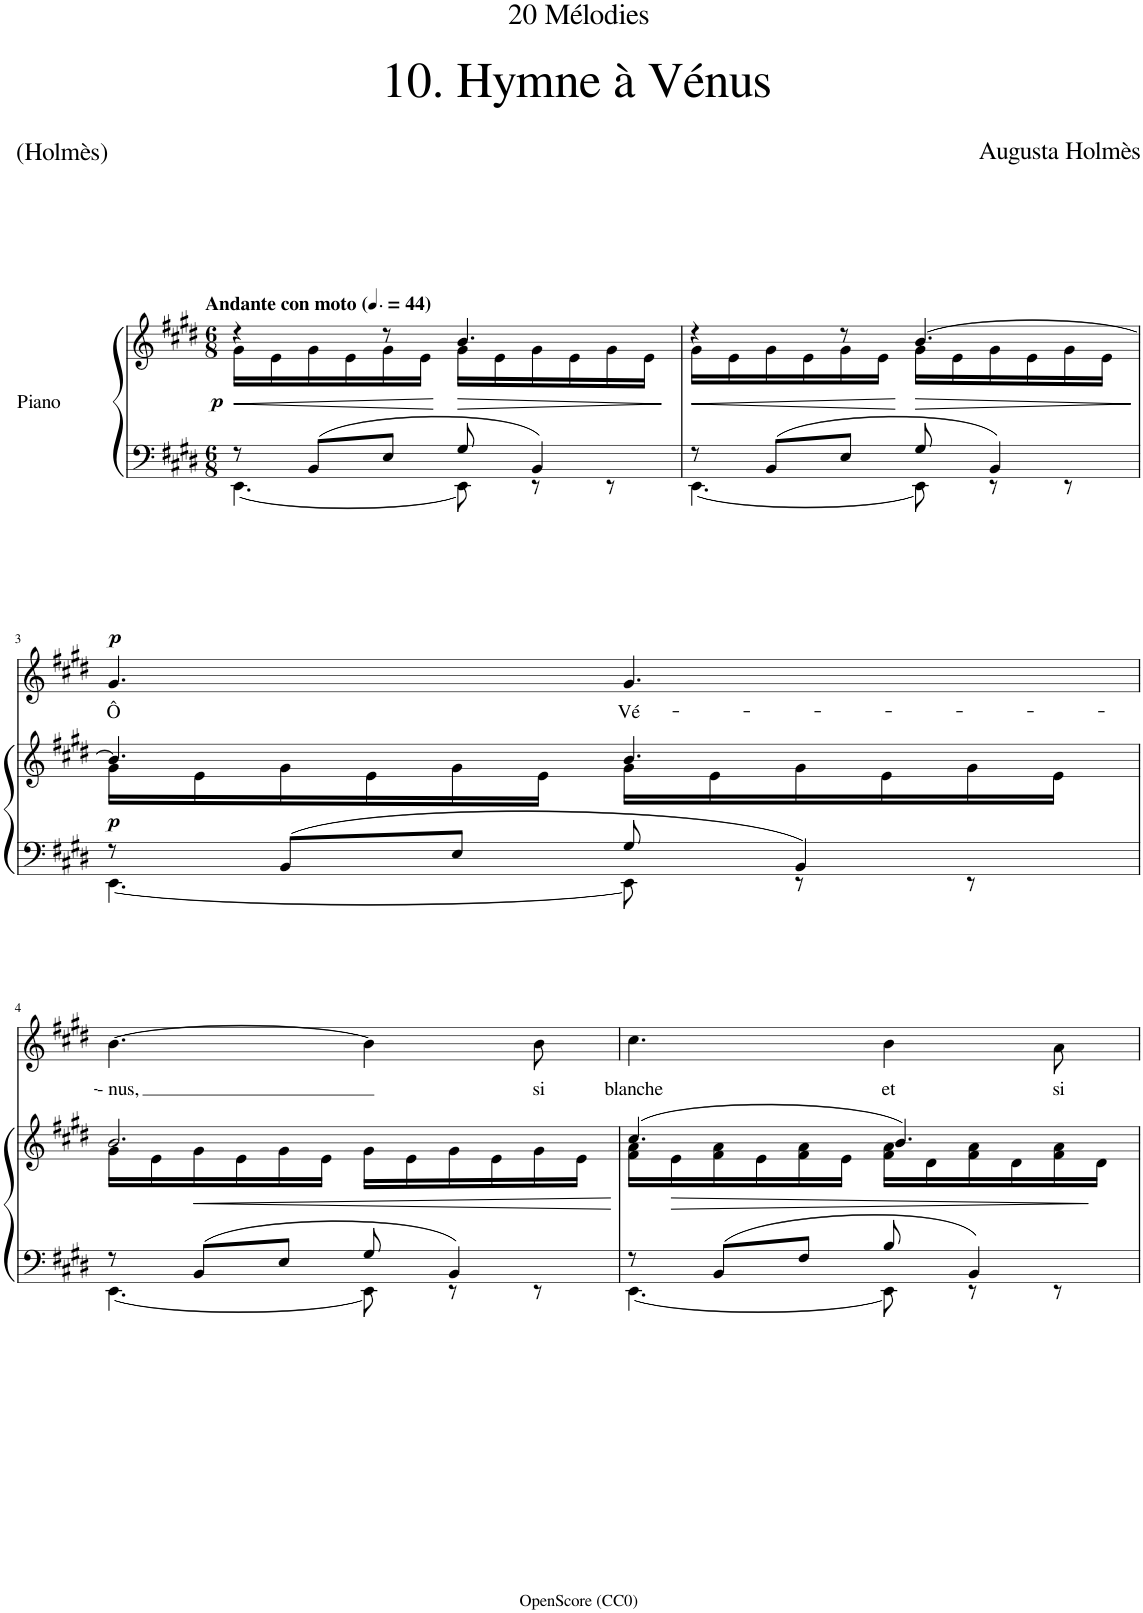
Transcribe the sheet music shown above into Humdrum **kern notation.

**kern	**kern	**dynam	**kern	**text	**dynam
*part2	*part2	*part2	*part1	*part1	*part1
*staff3	*staff2	*staff2/3	*staff1	*staff1	*staff1
*I"Piano	*	*	*I"Chant Voice	*	*
*I'Pno	*	*	*	*	*
*clefF4	*clefG2	*	*clefG2	*	*
*k[f#c#g#d#]	*k[f#c#g#d#]	*	*k[f#c#g#d#]	*	*
*M6/8	*M6/8	*	*M6/8	*	*
*MM66	*MM66	*	*MM66	*	*
=1	=1	=1	=1	=1	=1
*^	*	*	*	*	*
!	!	!	!	!LO:TX:a:B:t=Andante con moto	!	!
!	!	!	!LO:HP:b	!	!	!
*	*	*^	*	*	*	*
!	!	!	!	!LO:DY:n=1:b	!	!	!
8r	[4.EE\	4r	16g#\LL	< p	2.r	.	.
.	.	.	16e\	.	.	.	.
8BB/L	.	.	16g#\	.	.	.	.
.	.	.	16e\	.	.	.	.
8E/J	.	8r	16g#\	.	.	.	.
.	.	.	16e\JJ	.	.	.	.
!	!	!	!	!LO:HP:n=1:b	!	!	!
8G#/	8EE\]	4.b/	16g#\LL	[ >	.	.	.
.	.	.	16e\	.	.	.	.
4BB/	8r	.	16g#\	.	.	.	.
.	.	.	16e\	.	.	.	.
.	8r	.	16g#\	.	.	.	.
.	.	.	16e\JJ	.	.	.	.
*v	*v	*	*	*	*	*	*
*	*v	*v	*	*	*	*
.	.	]	.	.	.
=2	=2	=2	=2	=2	=2
*^	*	*	*	*	*
!	!	!	!LO:HP:b	!	!	!
*	*	*^	*	*	*	*
8r	[4.EE\	4r	16g#\LL	<	2.r	.	.
.	.	.	16e\	.	.	.	.
8BB/L	.	.	16g#\	.	.	.	.
.	.	.	16e\	.	.	.	.
8E/J	.	8r	16g#\	.	.	.	.
.	.	.	16e\JJ	.	.	.	.
!	!	!	!	!LO:HP:n=1:b	!	!	!
8G#/	8EE\]	[4.b/	16g#\LL	[ >	.	.	.
.	.	.	16e\	.	.	.	.
4BB/	8r	.	16g#\	.	.	.	.
.	.	.	16e\	.	.	.	.
.	8r	.	16g#\	.	.	.	.
.	.	.	16e\JJ	.	.	.	.
*v	*v	*	*	*	*	*	*
*	*v	*v	*	*	*	*
.	.	]	.	.	.
!!LO:LB:g=z
=3	=3	=3	=3	=3	=3
*^	*^	*	*	*	*
!	!	!	!	!LO:DY:b	!	!LO:LY:b	!LO:DY:a
8r	[4.EE\	4.b/]	16g#\LL	p	4.g#/	Ô	p
.	.	.	16e\	.	.	.	.
8BB/L	.	.	16g#\	.	.	.	.
.	.	.	16e\	.	.	.	.
8E/J	.	.	16g#\	.	.	.	.
.	.	.	16e\JJ	.	.	.	.
!	!	!	!	!	!	!LO:LY:b	!
8G#/	8EE\]	4.b/	16g#\LL	.	4.g#/	Vé-	.
.	.	.	16e\	.	.	.	.
4BB/	8r	.	16g#\	.	.	.	.
.	.	.	16e\	.	.	.	.
.	8r	.	16g#\	.	.	.	.
.	.	.	16e\JJ	.	.	.	.
!!LO:LB:g=z
=4	=4	=4	=4	=4	=4	=4	=4
!	!	!	!	!	!	!LO:LY:b	!
8r	[4.EE\	2.b/	16g#\LL	.	[4.b\	-- nus,	.
.	.	.	16e\	.	.	.	.
!	!	!	!	!LO:HP:b	!	!	!
8BB/L	.	.	16g#\	<	.	.	.
.	.	.	16e\	.	.	.	.
8E/J	.	.	16g#\	.	.	.	.
.	.	.	16e\JJ	.	.	.	.
8G#/	8EE\]	.	16g#\LL	.	4b\]	.	.
.	.	.	16e\	.	.	.	.
4BB/	8r	.	16g#\	.	.	.	.
.	.	.	16e\	.	.	.	.
!	!	!	!	!	!	!LO:LY:b	!
.	8r	.	16g#\	.	8b\	si	.
.	.	.	16e\JJ	.	.	.	.
=5	=5	=5	=5	=5	=5	=5	=5
!	!	!	!	!	!	!LO:LY:b	!
8r	[4.EE\	(4.cc#/	16f#\ 16a\LL	.	4.cc#\	blanche	.
.	.	.	16e\	.	.	.	.
8BB/L	.	.	16f#\ 16a\	.	.	.	.
.	.	.	16e\	.	.	.	.
8F#/J	.	.	16f#\ 16a\	.	.	.	.
.	.	.	16e\JJ	.	.	.	.
!	!	!	!	!	!	!LO:LY:b	!
8B/	8EE\]	4.b/)	16f#\ 16a\LL	.	4b\	et	.
.	.	.	16d#\	.	.	.	.
4BB/	8r	.	16f#\ 16a\	.	.	.	.
.	.	.	16d#\	.	.	.	.
!	!	!	!	!	!	!LO:LY:b	!
.	8r	.	16f#\ 16a\	.	8a\	si	.
.	.	.	16d#\JJ	[	.	.	.
*v	*v	*	*	*	*	*	*
*	*v	*v	*	*	*	*
=	=	=	=	=	=
*-	*-	*-	*-	*-	*-
